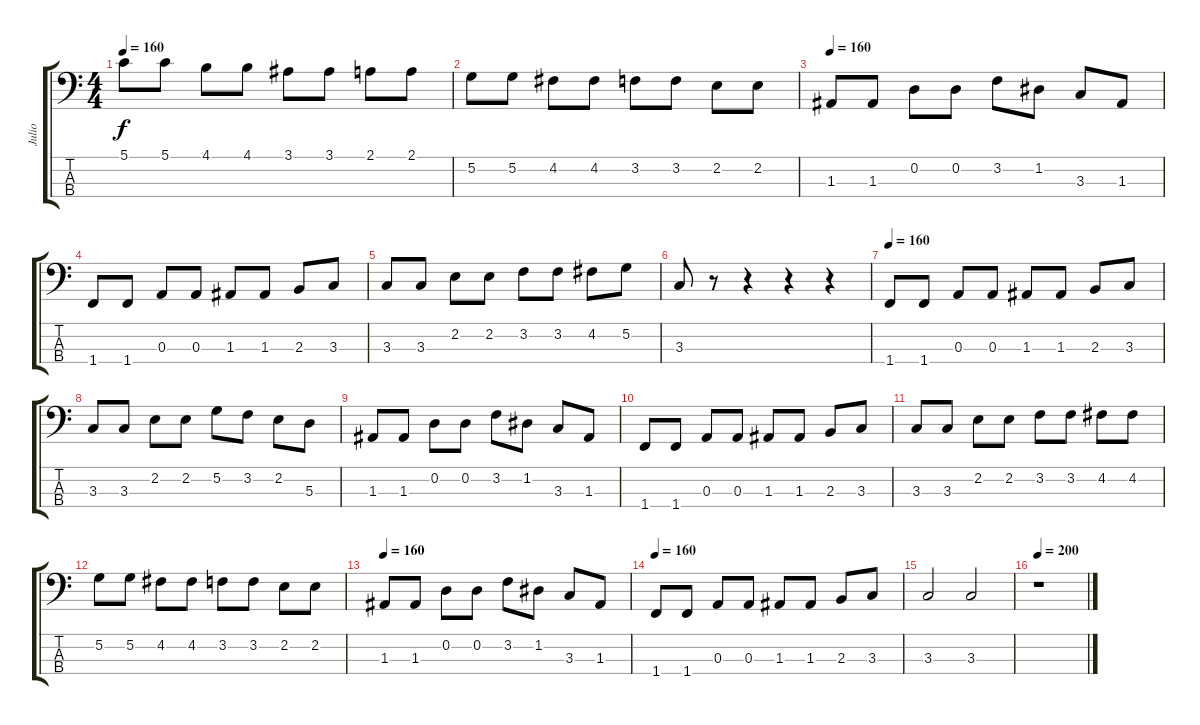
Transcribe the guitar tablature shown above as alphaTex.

\track ("Julio" "Julio") {instrument electricbassfinger}
\staff {score tabs}
\tuning (G2 D2 A1 E1) {hide}
\ts (4 4)
\tempo 160
\clef f4
\ks c
5.1.8{dy f} 5.1.8 4.1.8 4.1.8 3.1.8 3.1.8 2.1.8 2.1.8 |
5.2.8 5.2.8 4.2.8 4.2.8 3.2.8 3.2.8 2.2.8 2.2.8 |
\tempo 160
1.3.8 1.3.8 0.2.8 0.2.8 3.2.8 1.2.8 3.3.8 1.3.8 |
1.4.8 1.4.8 0.3.8 0.3.8 1.3.8 1.3.8 2.3.8 3.3.8 |
3.3.8 3.3.8 2.2.8 2.2.8 3.2.8 3.2.8 4.2.8 5.2.8 |
3.3.8 r.8 r.4 r.4 r.4 |
\tempo 160
1.4.8 1.4.8 0.3.8 0.3.8 1.3.8 1.3.8 2.3.8 3.3.8 |
3.3.8 3.3.8 2.2.8 2.2.8 5.2.8 3.2.8 2.2.8 5.3.8 |
1.3.8 1.3.8 0.2.8 0.2.8 3.2.8 1.2.8 3.3.8 1.3.8 |
1.4.8 1.4.8 0.3.8 0.3.8 1.3.8 1.3.8 2.3.8 3.3.8 |
3.3.8 3.3.8 2.2.8 2.2.8 3.2.8 3.2.8 4.2.8 4.2.8 |
5.2.8 5.2.8 4.2.8 4.2.8 3.2.8 3.2.8 2.2.8 2.2.8 |
\tempo 160
1.3.8 1.3.8 0.2.8 0.2.8 3.2.8 1.2.8 3.3.8 1.3.8 |
\tempo 160
1.4.8 1.4.8 0.3.8 0.3.8 1.3.8 1.3.8 2.3.8 3.3.8 |
3.3.2 3.3.2 |
\tempo 200
r.1
